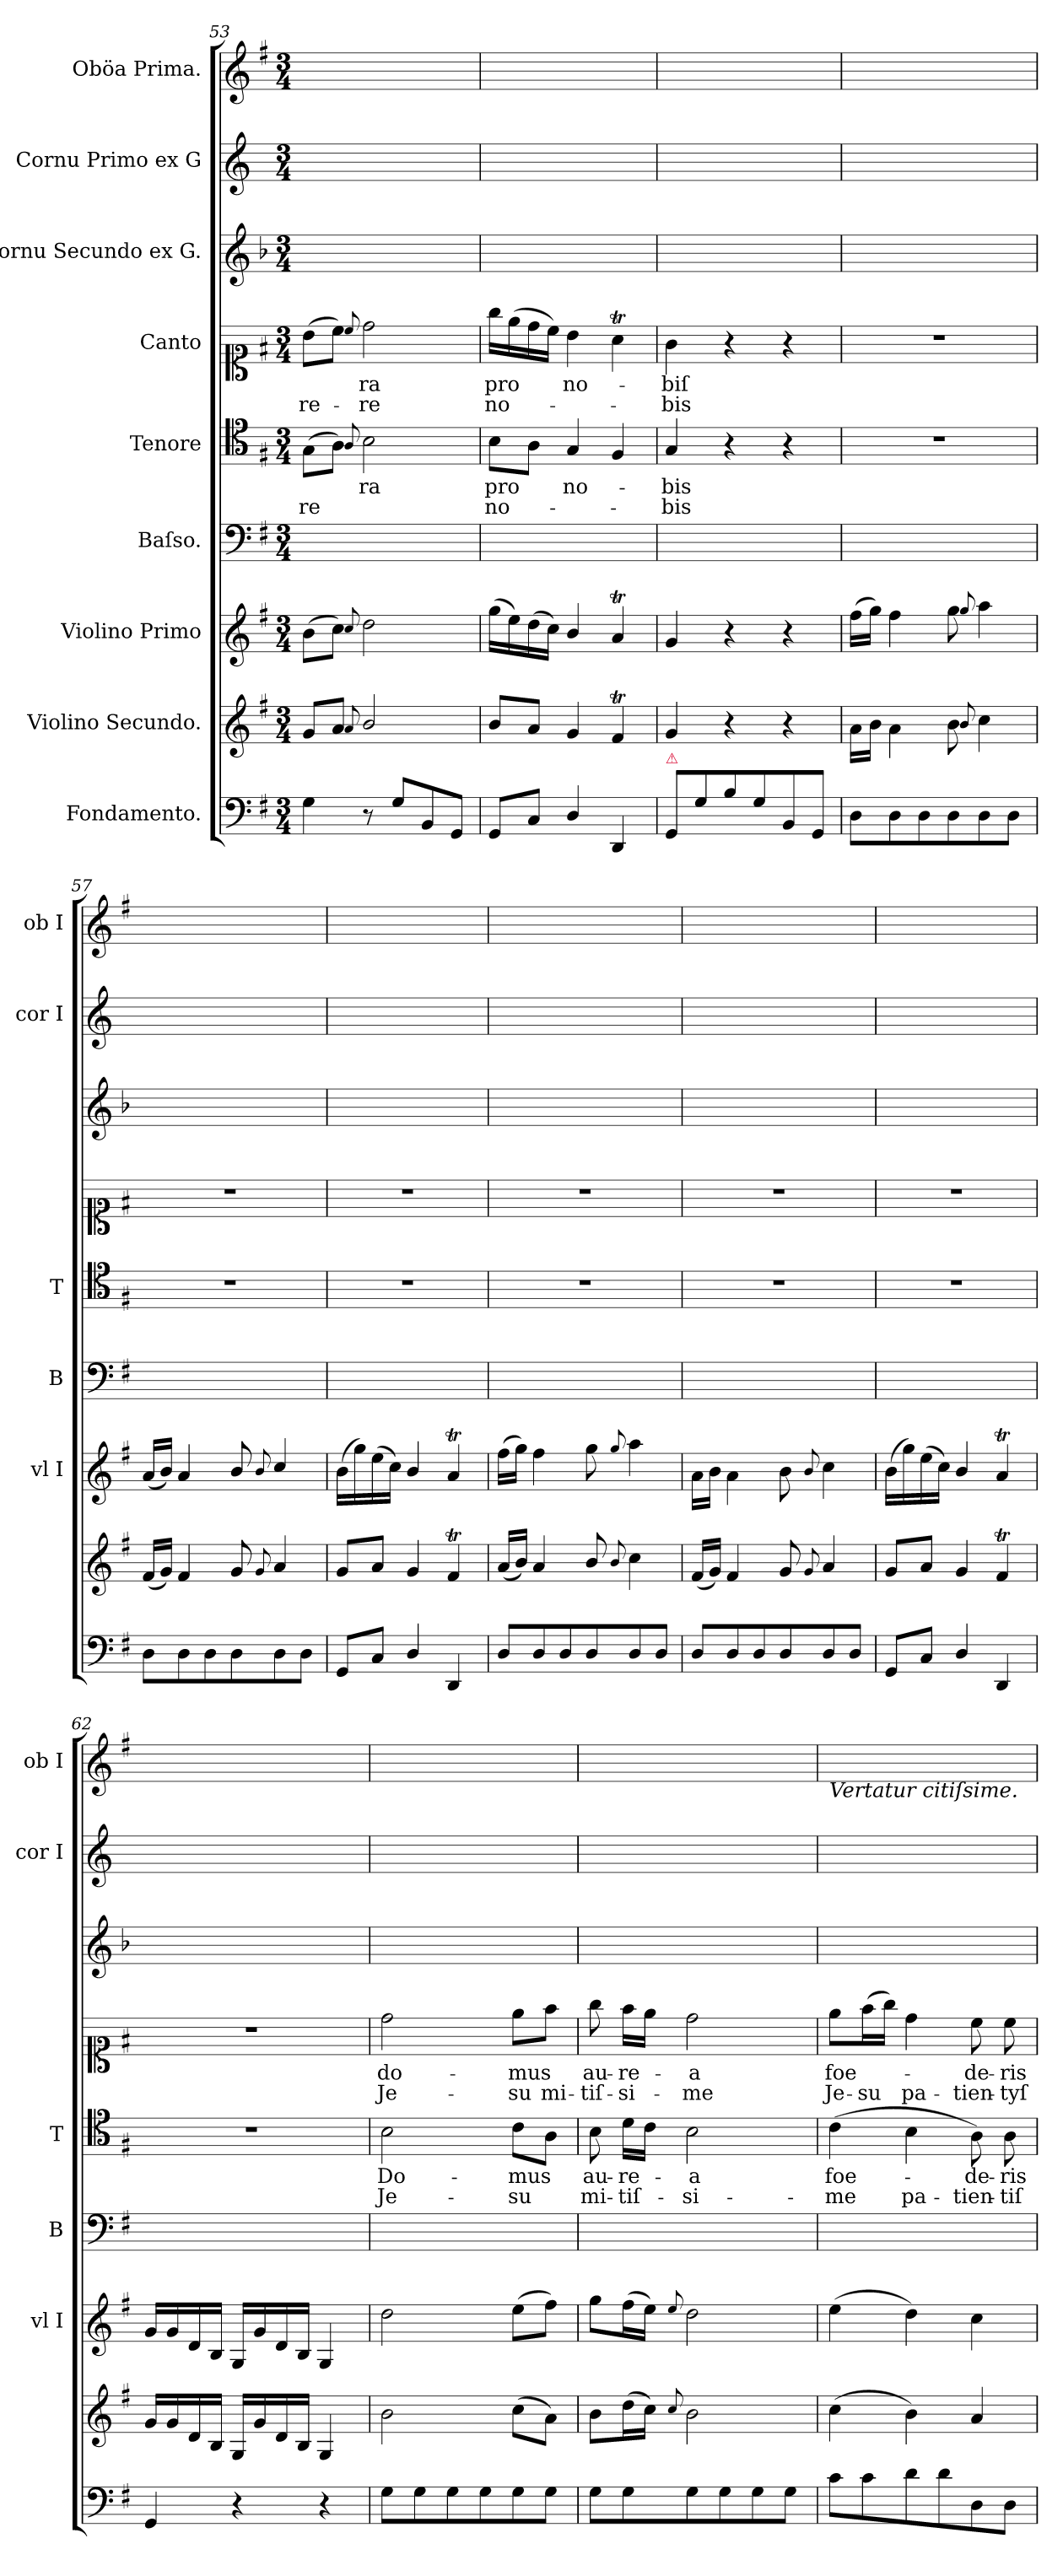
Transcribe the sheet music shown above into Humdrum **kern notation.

**kern	**dynam	**kern	**dynam	**kern	**dynam	**kern	**kern	**text	**text	**kern	**text	**text	**kern	**kern	**kern
*part9	*part9	*part8	*part8	*part7	*part7	*part6	*part5	*part5	*part5	*part4	*part4	*part4	*part3	*part2	*part1
*staff9	*staff9	*staff8	*staff8	*staff7	*staff7	*staff6	*staff5	*staff5	*staff5	*staff4	*staff4	*staff4	*staff3	*staff2	*staff1
*I"Fondamento.	*	*I"Violino Secundo.	*	*I"Violino Primo	*	*I"Baſso.	*I"Tenore	*	*	*I"Canto	*	*	*I"Cornu Secundo ex G.	*I"Cornu Primo ex G	*I"Oböa Prima.
*	*	*	*	*I'vl I	*	*I'B	*I'T	*	*	*	*	*	*	*I'cor I	*I'ob I
*clefF4	*	*clefG2	*	*clefG2	*	*clefF4	*clefC4	*	*	*clefC1	*	*	*clefG2	*clefG2	*clefG2
*	*	*	*	*	*	*	*	*	*	*	*	*	*ITrd-1c-2	*ITrd3c5	*
*k[f#]	*	*k[f#]	*	*k[f#]	*	*k[f#]	*k[f#]	*	*	*k[f#]	*	*	*k[f#]	*k[f#]	*k[f#]
*e:	*	*e:	*	*e:	*	*e:	*e:	*	*	*e:	*	*	*e:	*e:	*e:
*M3/4	*	*M3/4	*	*M3/4	*	*M3/4	*M3/4	*	*	*M3/4	*	*	*M3/4	*M3/4	*M3/4
=53	=53	=53	=53	=53	=53	=53	=53	=53	=53	=53	=53	=53	=53	=53	=53
4G\	.	8g/L	.	(8b\L	.	2.ryy	(8G\L	.	-re	(8b\L	.	-re-	2.ryy	2.ryy	2.ryy
.	.	8a/J	.	8cc\J)	.	.	8A\J)	.	.	8cc\J)	.	.	.	.	.
.	.	8qqa/	.	8qqcc/	.	.	8qqA/	.	.	8qqcc/	.	.	.	.	.
8r	.	2b/	.	2dd\	.	.	2B\	-ra	.	2dd\	-ra	-re	.	.	.
8G\L	.	.	.	.	.	.	.	.	.	.	.	.	.	.	.
8BB/	.	.	.	.	.	.	.	.	.	.	.	.	.	.	.
8GG/J	.	.	.	.	.	.	.	.	.	.	.	.	.	.	.
=54	=54	=54	=54	=54	=54	=54	=54	=54	=54	=54	=54	=54	=54	=54	=54
8GG/L	.	8b/L	.	(16gg\LL	.	2.ryy	8B\L	pro	no-	16gg\LL	pro	no-	2.ryy	2.ryy	2.ryy
.	.	.	.	16ee\)	.	.	.	.	.	(16ee\	.	.	.	.	.
8C/J	.	8a/J	.	(16dd\	.	.	8A\J	.	.	16dd\	.	.	.	.	.
.	.	.	.	16cc\JJ)	.	.	.	.	.	16cc\JJ)	.	.	.	.	.
4D/	.	4g/	.	4b/	.	.	4G/	no-	.	4b\	no-	.	.	.	.
4DD/	.	4f#t/	.	4aT/	.	.	4F#/	.	.	4aT\	.	.	.	.	.
=55	=55	=55	=55	=55	=55	=55	=55	=55	=55	=55	=55	=55	=55	=55	=55
!LO:TX:a:color=crimson:t=⚠	!	!	!	!	!	!	!	!	!	!	!	!	!	!	!
!	!LO:DY:a	!	!	!	!	!	!	!	!	!	!	!	!	!	!
8GG/L	for	4g/	.	4g/	.	2.ryy	4G/	-bis	-bis	4g\	-biſ	-bis	2.ryy	2.ryy	2.ryy
8G\	.	.	.	.	.	.	.	.	.	.	.	.	.	.	.
8B\	.	4r	.	4r	.	.	4r	.	.	4r	.	.	.	.	.
8G\	.	.	.	.	.	.	.	.	.	.	.	.	.	.	.
8BB/	.	4r	.	4r	.	.	4r	.	.	4r	.	.	.	.	.
8GG/J	.	.	.	.	.	.	.	.	.	.	.	.	.	.	.
=56	=56	=56	=56	=56	=56	=56	=56	=56	=56	=56	=56	=56	=56	=56	=56
!	!	!	!LO:DY:a	!	!LO:DY:a	!	!	!	!	!	!	!	!	!	!
8D\L	.	16a\LL	for	(16ff#\LL	for&colon;	2.ryy	2.r	.	.	2.r	.	.	2.ryy	2.ryy	2.ryy
.	.	16b\JJ	.	16gg\JJ)	.	.	.	.	.	.	.	.	.	.	.
8D\	.	4a\	.	4ff#\	.	.	.	.	.	.	.	.	.	.	.
8D\	.	.	.	.	.	.	.	.	.	.	.	.	.	.	.
8D\	.	8b\	.	8gg\	.	.	.	.	.	.	.	.	.	.	.
.	.	8qqb/	.	8qqgg/	.	.	.	.	.	.	.	.	.	.	.
8D\	.	4cc\	.	4aa\	.	.	.	.	.	.	.	.	.	.	.
8D\J	.	.	.	.	.	.	.	.	.	.	.	.	.	.	.
=57	=57	=57	=57	=57	=57	=57	=57	=57	=57	=57	=57	=57	=57	=57	=57
8D\L	.	(16f#/LL	.	(16a/LL	.	2.ryy	2.r	.	.	2.r	.	.	2.ryy	2.ryy	2.ryy
.	.	16g/JJ)	.	16b/JJ)	.	.	.	.	.	.	.	.	.	.	.
8D\	.	4f#/	.	4a/	.	.	.	.	.	.	.	.	.	.	.
8D\	.	.	.	.	.	.	.	.	.	.	.	.	.	.	.
8D\	.	8g/	.	8b/	.	.	.	.	.	.	.	.	.	.	.
.	.	8qqg/	.	8qqb/	.	.	.	.	.	.	.	.	.	.	.
8D\	.	4a/	.	4cc/	.	.	.	.	.	.	.	.	.	.	.
8D\J	.	.	.	.	.	.	.	.	.	.	.	.	.	.	.
=58	=58	=58	=58	=58	=58	=58	=58	=58	=58	=58	=58	=58	=58	=58	=58
8GG/L	.	8g/L	.	(16b\LL	.	2.ryy	2.r	.	.	2.r	.	.	2.ryy	2.ryy	2.ryy
.	.	.	.	16gg\)	.	.	.	.	.	.	.	.	.	.	.
8C/J	.	8a/J	.	(16ee\	.	.	.	.	.	.	.	.	.	.	.
.	.	.	.	16cc\JJ)	.	.	.	.	.	.	.	.	.	.	.
4D/	.	4g/	.	4b/	.	.	.	.	.	.	.	.	.	.	.
4DD/	.	4f#t/	.	4aT/	.	.	.	.	.	.	.	.	.	.	.
=59	=59	=59	=59	=59	=59	=59	=59	=59	=59	=59	=59	=59	=59	=59	=59
!	!LO:DY:a	!	!LO:DY:a	!	!LO:DY:a	!	!	!	!	!	!	!	!	!	!
8D/L	pia&colon;	(16a/LL	pia&colon;	(16ff#\LL	pia.	2.ryy	2.r	.	.	2.r	.	.	2.ryy	2.ryy	2.ryy
.	.	16b/JJ)	.	16gg\JJ)	.	.	.	.	.	.	.	.	.	.	.
8D/	.	4a/	.	4ff#\	.	.	.	.	.	.	.	.	.	.	.
8D/	.	.	.	.	.	.	.	.	.	.	.	.	.	.	.
8D/	.	8b/	.	8gg\	.	.	.	.	.	.	.	.	.	.	.
.	.	8qqb/	.	8qqgg/	.	.	.	.	.	.	.	.	.	.	.
8D/	.	4cc\	.	4aa\	.	.	.	.	.	.	.	.	.	.	.
8D/J	.	.	.	.	.	.	.	.	.	.	.	.	.	.	.
=60	=60	=60	=60	=60	=60	=60	=60	=60	=60	=60	=60	=60	=60	=60	=60
8D/L	.	(16f#/LL	.	16a\LL	.	2.ryy	2.r	.	.	2.r	.	.	2.ryy	2.ryy	2.ryy
.	.	16g/JJ)	.	16b\JJ	.	.	.	.	.	.	.	.	.	.	.
8D/	.	4f#/	.	4a\	.	.	.	.	.	.	.	.	.	.	.
8D/	.	.	.	.	.	.	.	.	.	.	.	.	.	.	.
8D/	.	8g/	.	8b\	.	.	.	.	.	.	.	.	.	.	.
.	.	8qqg/	.	8qqb/	.	.	.	.	.	.	.	.	.	.	.
8D/	.	4a/	.	4cc\	.	.	.	.	.	.	.	.	.	.	.
8D/J	.	.	.	.	.	.	.	.	.	.	.	.	.	.	.
=61	=61	=61	=61	=61	=61	=61	=61	=61	=61	=61	=61	=61	=61	=61	=61
8GG/L	.	8g/L	.	(16b\LL	.	2.ryy	2.r	.	.	2.r	.	.	2.ryy	2.ryy	2.ryy
.	.	.	.	16gg\)	.	.	.	.	.	.	.	.	.	.	.
8C/J	.	8a/J	.	(16ee\	.	.	.	.	.	.	.	.	.	.	.
.	.	.	.	16cc\JJ)	.	.	.	.	.	.	.	.	.	.	.
4D/	.	4g/	.	4b/	.	.	.	.	.	.	.	.	.	.	.
4DD/	.	4f#t/	.	4aT/	.	.	.	.	.	.	.	.	.	.	.
=62	=62	=62	=62	=62	=62	=62	=62	=62	=62	=62	=62	=62	=62	=62	=62
!	!LO:DY:a	!	!LO:DY:a	!	!LO:DY:a	!	!	!	!	!	!	!	!	!	!
4GG/	for&colon;	16g/LL	for	16g/LL	for.	2.ryy	2.r	.	.	2.r	.	.	2.ryy	2.ryy	2.ryy
.	.	16g/	.	16g/	.	.	.	.	.	.	.	.	.	.	.
.	.	16d/	.	16d/	.	.	.	.	.	.	.	.	.	.	.
.	.	16B/JJ	.	16B/JJ	.	.	.	.	.	.	.	.	.	.	.
4r	.	16G/LL	.	16G/LL	.	.	.	.	.	.	.	.	.	.	.
.	.	16g/	.	16g/	.	.	.	.	.	.	.	.	.	.	.
.	.	16d/	.	16d/	.	.	.	.	.	.	.	.	.	.	.
.	.	16B/JJ	.	16B/JJ	.	.	.	.	.	.	.	.	.	.	.
4r	.	4G/	.	4G/	.	.	.	.	.	.	.	.	.	.	.
=63	=63	=63	=63	=63	=63	=63	=63	=63	=63	=63	=63	=63	=63	=63	=63
!	!LO:DY:a	!	!	!	!LO:DY:a	!	!	!	!	!	!	!	!	!	!
8G\L	pia&colon;	2b\	.	2dd\	pia.	2.ryy	2B\	Do-	Je-	2dd\	do-	Je-	2.ryy	2.ryy	2.ryy
8G\	.	.	.	.	.	.	.	.	.	.	.	.	.	.	.
8G\	.	.	.	.	.	.	.	.	.	.	.	.	.	.	.
8G\	.	.	.	.	.	.	.	.	.	.	.	.	.	.	.
8G\	.	(8cc\L	.	(8ee\L	.	.	8c\L	-mus	-su	8ee\L	-mus	-su	.	.	.
8G\J	.	8a\J)	.	8ff#\J)	.	.	8A\J	.	.	8ff#\J	.	mi-	.	.	.
=64	=64	=64	=64	=64	=64	=64	=64	=64	=64	=64	=64	=64	=64	=64	=64
8G\L	.	8b\L	.	8gg\L	.	2.ryy	8B\	au-	mi-	8gg\	au-	-tiſ-	2.ryy	2.ryy	2.ryy
8G\	.	(16dd\L	.	(16ff#\L	.	.	16d\LL	-re-	-tiſ-	16ff#\LL	-re-	-si-	.	.	.
.	.	16cc\JJ)	.	16ee\JJ)	.	.	16c\JJ	.	.	16ee\JJ	.	.	.	.	.
.	.	8qqcc/	.	8qqee/	.	.	.	.	.	.	.	.	.	.	.
8G\	.	2b\	.	2dd\	.	.	2B\	-a	-si-	2dd\	-a	-me	.	.	.
8G\	.	.	.	.	.	.	.	.	.	.	.	.	.	.	.
8G\	.	.	.	.	.	.	.	.	.	.	.	.	.	.	.
8G\J	.	.	.	.	.	.	.	.	.	.	.	.	.	.	.
=65	=65	=65	=65	=65	=65	=65	=65	=65	=65	=65	=65	=65	=65	=65	=65
!	!	!	!	!	!	!	!	!	!	!	!	!	!	!	!LO:TX:b:i:t=Vertatur citiſsime.
8c\L	.	(4cc\	.	(4ee\	.	2.ryy	(4c\	foe-	-me	8ee\L	foe-	Je-	2.ryy	2.ryy	2.ryy
8c\	.	.	.	.	.	.	.	.	.	(16ff#\L	.	-su	.	.	.
.	.	.	.	.	.	.	.	.	.	16gg\JJ)	.	.	.	.	.
8d\	.	4b\)	.	4dd\)	.	.	4B\	.	pa-	4dd\	.	pa-	.	.	.
8d\	.	.	.	.	.	.	.	.	.	.	.	.	.	.	.
8D\	.	4a/	.	4cc\	.	.	8A\)	-de-	-tien-	8cc\	-de-	-tien-	.	.	.
8D\J	.	.	.	.	.	.	8A\	-ris	-tiſ-	8cc\	-ris	-tyſ-	.	.	.
=	=	=	=	=	=	=	=	=	=	=	=	=	=	=	=
*-	*-	*-	*-	*-	*-	*-	*-	*-	*-	*-	*-	*-	*-	*-	*-
